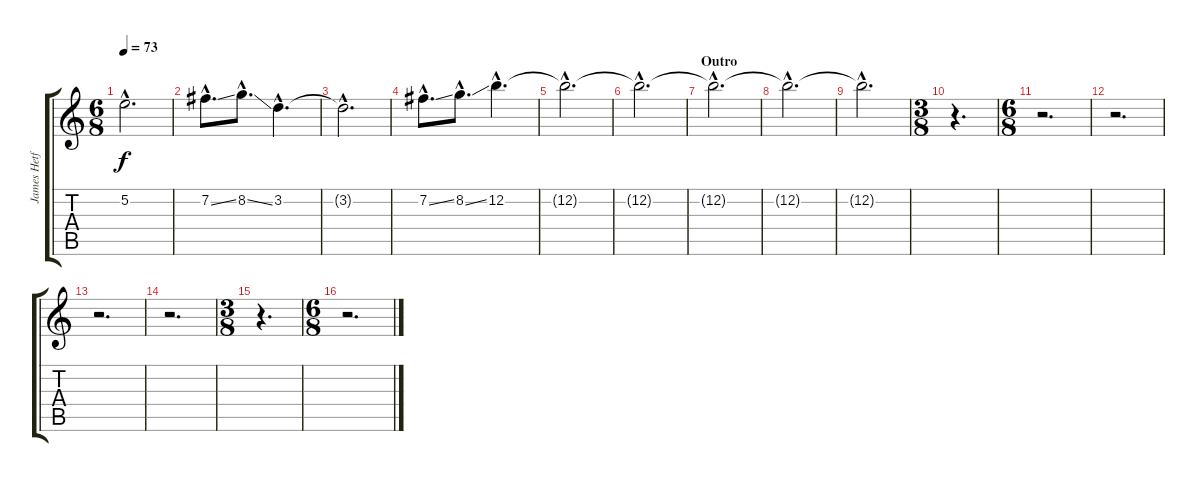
\track ("James Hetfield" "James Hetf") {instrument acousticguitarsteel}
\staff {score tabs}
\tuning (E4 B3 G3 D3 A2 E2) {hide}
\ts (6 8)
\tempo 73
\clef g2
\ks c
5.2{hac t}.2{d dy f} |
7.2{ss hac}.8{d} 8.2{ss hac}.8{d} 3.2{hac}.4{d} |
3.2{hac t}.2{d} |
7.2{ss hac}.8{d} 8.2{ss hac}.8{d} 12.2{hac}.4{d} |
12.2{hac t}.2{d} |
12.2{hac t}.2{d} |
\section ("" "Outro")
12.2{hac t}.2{d} |
12.2{hac t}.2{d} |
12.2{hac t}.2{d} |
\ts (3 8)
r.4{d} |
\ts (6 8)
r.2{d} |
r.2{d} |
r.2{d} |
r.2{d} |
\ts (3 8)
r.4{d} |
\ts (6 8)
r.2{d}
